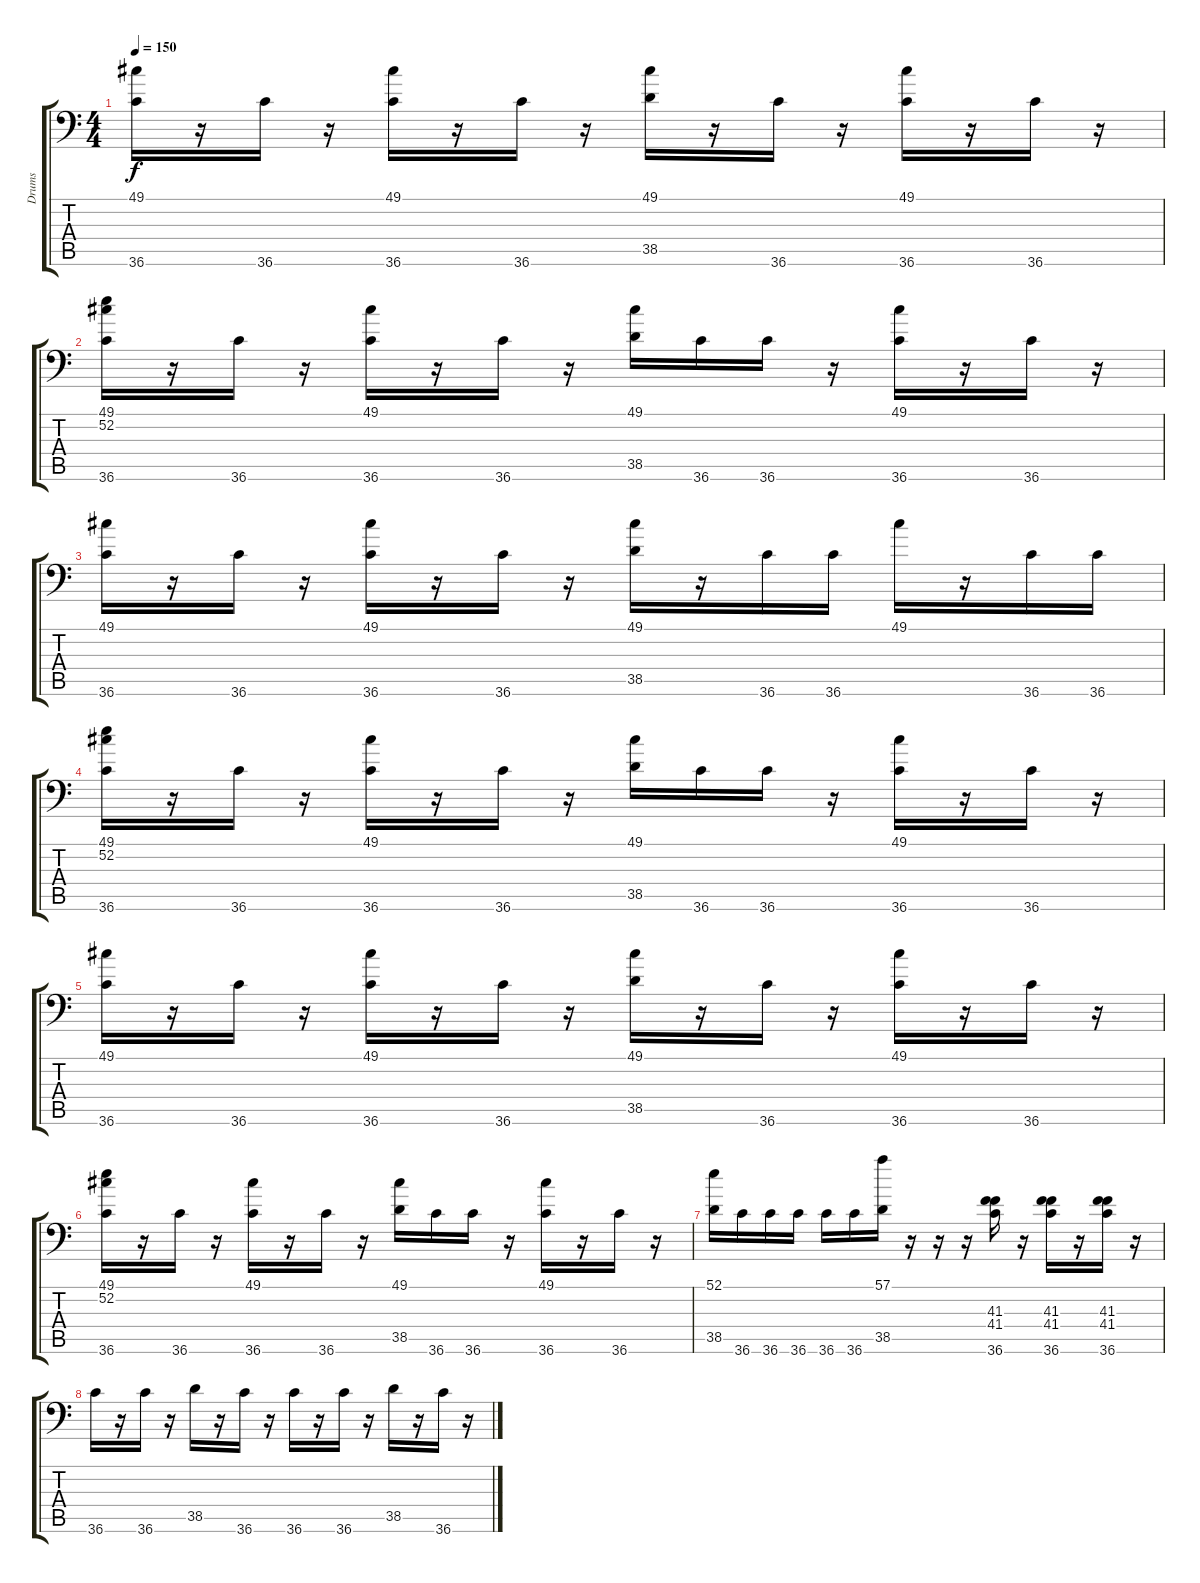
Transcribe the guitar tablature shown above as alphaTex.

\track ("Drums" "Drums") {instrument acousticgrandpiano}
\staff {score tabs}
\tuning (C-1 C-1 C-1 C-1 C-1 C-1) {hide}
\ts (4 4)
\tempo 150
\clef f4
\ks c
(49.1 36.6).16{dy f} r.16 36.6.16 r.16 (49.1 36.6).16 r.16 36.6.16 r.16 (49.1 38.5).16 r.16 36.6.16 r.16 (49.1 36.6).16 r.16 36.6.16 r.16 |
(49.1 52.2 36.6).16 r.16 36.6.16 r.16 (49.1 36.6).16 r.16 36.6.16 r.16 (49.1 38.5).16 36.6.16 36.6.16 r.16 (49.1 36.6).16 r.16 36.6.16 r.16 |
(49.1 36.6).16 r.16 36.6.16 r.16 (49.1 36.6).16 r.16 36.6.16 r.16 (49.1 38.5).16 r.16 36.6.16 36.6.16 49.1.16 r.16 36.6.16 36.6.16 |
(49.1 52.2 36.6).16 r.16 36.6.16 r.16 (49.1 36.6).16 r.16 36.6.16 r.16 (49.1 38.5).16 36.6.16 36.6.16 r.16 (49.1 36.6).16 r.16 36.6.16 r.16 |
(49.1 36.6).16 r.16 36.6.16 r.16 (49.1 36.6).16 r.16 36.6.16 r.16 (49.1 38.5).16 r.16 36.6.16 r.16 (49.1 36.6).16 r.16 36.6.16 r.16 |
(49.1 52.2 36.6).16 r.16 36.6.16 r.16 (49.1 36.6).16 r.16 36.6.16 r.16 (49.1 38.5).16 36.6.16 36.6.16 r.16 (49.1 36.6).16 r.16 36.6.16 r.16 |
(52.1 38.5).16 36.6.16 36.6.16 36.6.16 36.6.16 36.6.16 (57.1 38.5).16 r.16 r.16 r.16 (41.3 41.4 36.6).16 r.16 (41.3 41.4 36.6).16 r.16 (41.3 41.4 36.6).16 r.16 |
36.6.16 r.16 36.6.16 r.16 38.5.16 r.16 36.6.16 r.16 36.6.16 r.16 36.6.16 r.16 38.5.16 r.16 36.6.16 r.16
